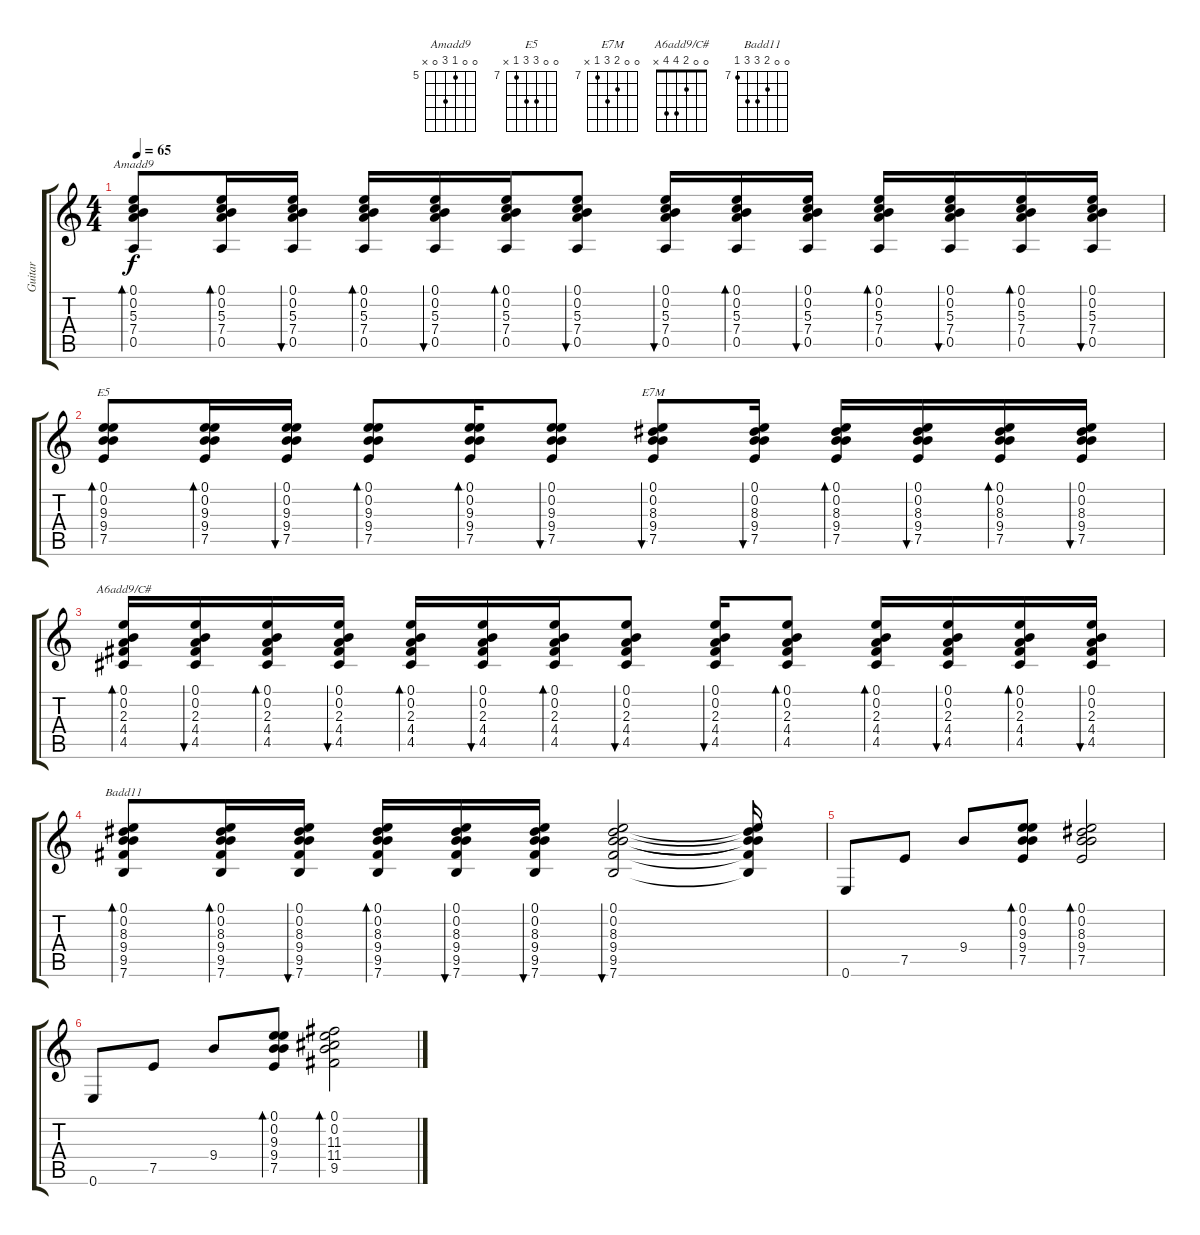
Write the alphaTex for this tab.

\track ("Guitar" "Guitar") {instrument acousticguitarsteel}
\staff {score tabs}
\tuning (E4 B3 G3 D3 A2 E2) {hide}
\chord ("Amadd9" 0 0 5 7 0 x) {firstfret 5}
\chord ("E5" 0 0 9 9 7 x) {firstfret 7}
\chord ("E7M" 0 0 8 9 7 x) {firstfret 7}
\chord ("A6add9/C#" 0 0 2 4 4 x)
\chord ("Badd11" 0 0 8 9 9 7) {firstfret 7}
\ts (4 4)
\tempo 65
\clef g2
\ks c
(0.1 0.2 5.3 7.4 0.5).8{bd 30 ch "Amadd9" dy f} (0.1 0.2 5.3 7.4 0.5).16{bd 30} (0.1 0.2 5.3 7.4 0.5).16{bu 30} (0.1 0.2 5.3 7.4 0.5).16{bd 30} (0.1 0.2 5.3 7.4 0.5).16{bu 30} (0.1 0.2 5.3 7.4 0.5).16{bd 30} (0.1 0.2 5.3 7.4 0.5).8{bu 30} (0.1 0.2 5.3 7.4 0.5).16{bu 30} (0.1 0.2 5.3 7.4 0.5).16{bd 30} (0.1 0.2 5.3 7.4 0.5).16{bu 30} (0.1 0.2 5.3 7.4 0.5).16{bd 30} (0.1 0.2 5.3 7.4 0.5).16{bu 30} (0.1 0.2 5.3 7.4 0.5).16{bd 30} (0.1 0.2 5.3 7.4 0.5).16{bu 30} |
(0.1 0.2 9.3 9.4 7.5).8{bd 30 ch "E5"} (0.1 0.2 9.3 9.4 7.5).16{bd 30} (0.1 0.2 9.3 9.4 7.5).16{bu 30} (0.1 0.2 9.3 9.4 7.5).8{bd 30} (0.1 0.2 9.3 9.4 7.5).16{bd 30} (0.1 0.2 9.3 9.4 7.5).8{bu 30} (0.1 0.2 8.3 9.4 7.5).8{bu 30 ch "E7M"} (0.1 0.2 8.3 9.4 7.5).16{bu 30} (0.1 0.2 8.3 9.4 7.5).16{bd 30} (0.1 0.2 8.3 9.4 7.5).16{bu 30} (0.1 0.2 8.3 9.4 7.5).16{bd 30} (0.1 0.2 8.3 9.4 7.5).16{bu 30} |
(0.1 0.2 2.3 4.4 4.5).16{bd 30 ch "A6add9/C#"} (0.1 0.2 2.3 4.4 4.5).16{bu 30} (0.1 0.2 2.3 4.4 4.5).16{bd 30} (0.1 0.2 2.3 4.4 4.5).16{bu 30} (0.1 0.2 2.3 4.4 4.5).16{bd 30} (0.1 0.2 2.3 4.4 4.5).16{bu 30} (0.1 0.2 2.3 4.4 4.5).16{bd 30} (0.1 0.2 2.3 4.4 4.5).8{bu 30} (0.1 0.2 2.3 4.4 4.5).16{bu 30} (0.1 0.2 2.3 4.4 4.5).8{bd 30} (0.1 0.2 2.3 4.4 4.5).16{bd 30} (0.1 0.2 2.3 4.4 4.5).16{bu 30} (0.1 0.2 2.3 4.4 4.5).16{bd 30} (0.1 0.2 2.3 4.4 4.5).16{bu 30} |
(0.1 0.2 8.3 9.4 9.5 7.6).8{bd 30 ch "Badd11"} (0.1 0.2 8.3 9.4 9.5 7.6).16{bd 30} (0.1 0.2 8.3 9.4 9.5 7.6).16{bu 30} (0.1 0.2 8.3 9.4 9.5 7.6).16{bd 30} (0.1 0.2 8.3 9.4 9.5 7.6).16{bu 30} (0.1 0.2 8.3 9.4 9.5 7.6).16{bu 30} (0.1 0.2 8.3 9.4 9.5 7.6).2{bu 30} (0.1{t} 0.2{t} 8.3{t} 9.4{t} 9.5{t} 7.6{t}).16 |
0.6.8 7.5.8 9.4.8 (0.1 0.2 9.3 9.4 7.5).8{bd 120} (0.1 0.2 8.3 9.4 7.5).2{bd 120} |
0.6.8 7.5.8 9.4.8 (0.1 0.2 9.3 9.4 7.5).8{bd 120} (0.1 0.2 11.3 11.4 9.5).2{bd 240}
